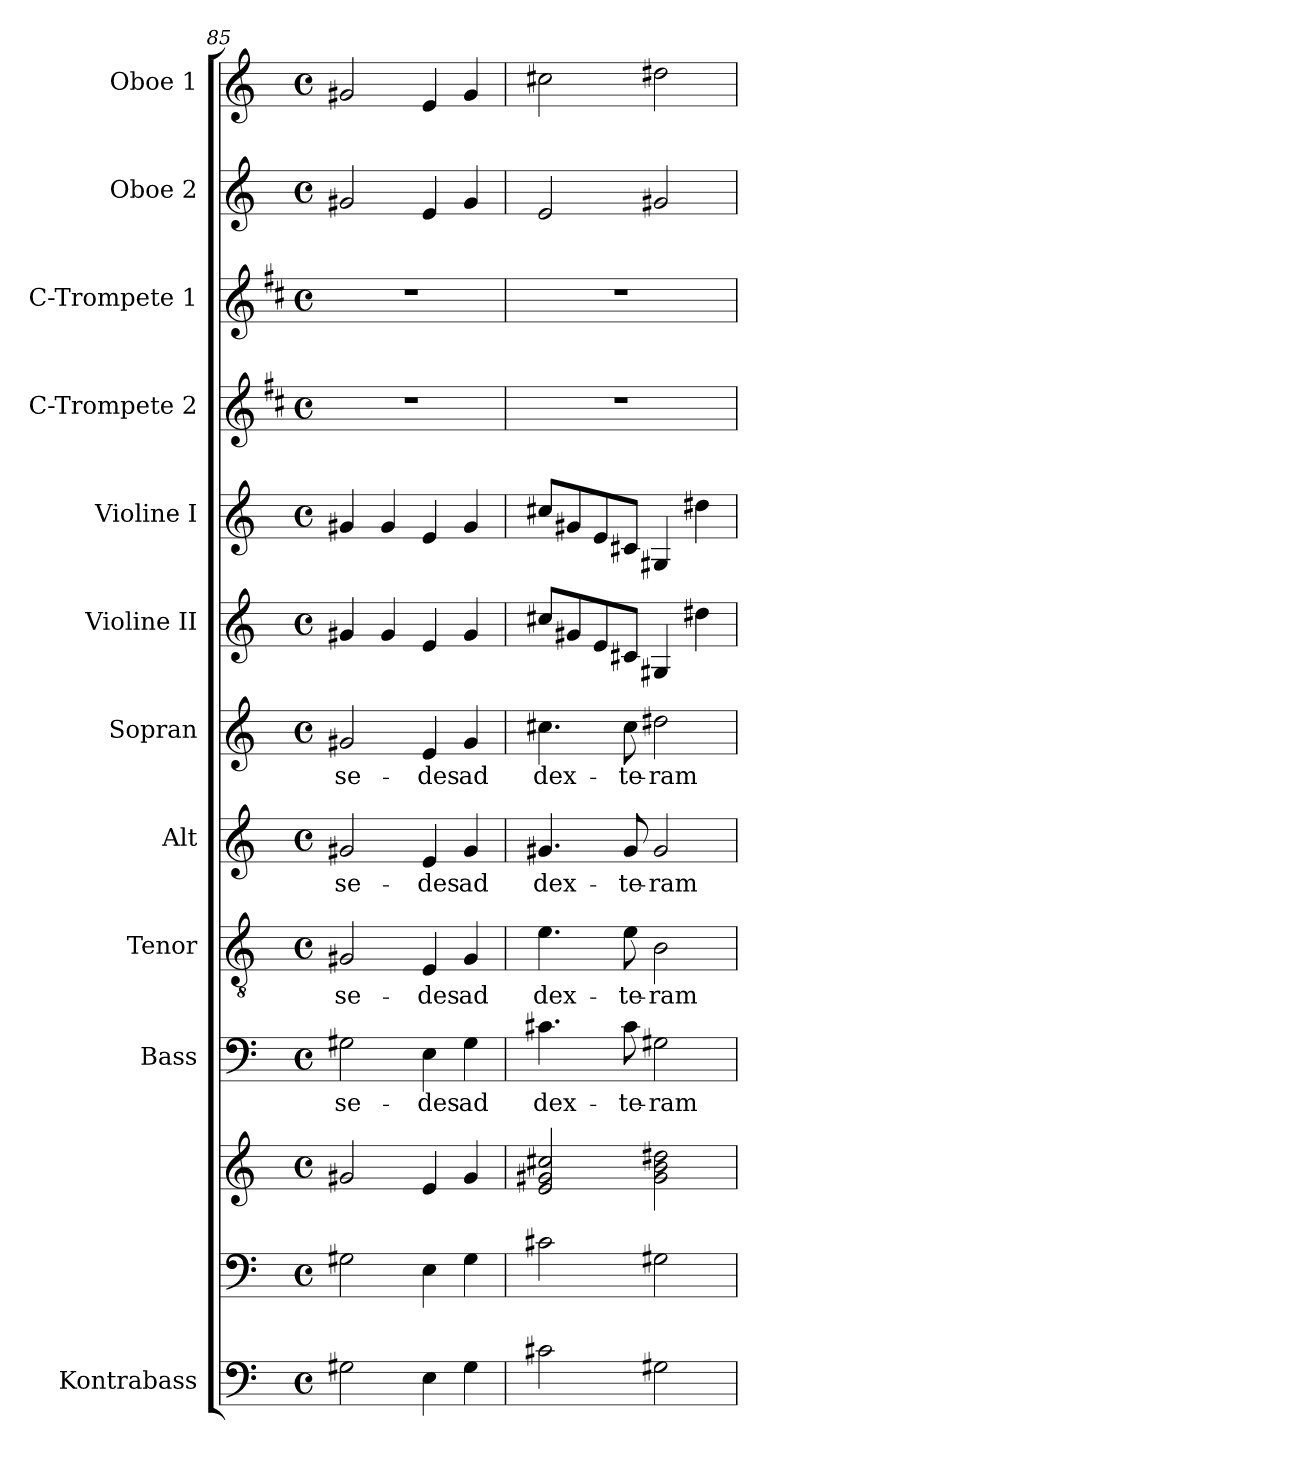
**kern	**kern	**kern	**kern	**text	**kern	**text	**kern	**text	**kern	**text	**kern	**kern	**kern	**kern	**kern	**kern
*part12	*part11	*part11	*part10	*part10	*part9	*part9	*part8	*part8	*part7	*part7	*part6	*part5	*part4	*part3	*part2	*part1
*staff13	*staff12	*staff11	*staff10	*staff10	*staff9	*staff9	*staff8	*staff8	*staff7	*staff7	*staff6	*staff5	*staff4	*staff3	*staff2	*staff1
*I"Kontrabass	*	*	*I"Bass	*	*I"Tenor	*	*I"Alt	*	*I"Sopran	*	*I"Violine II	*I"Violine I	*I"C-Trompete 2	*I"C-Trompete 1	*I"Oboe 2	*I"Oboe 1
*I'Kb.	*	*	*I'B.	*	*I'T.	*	*I'A.	*	*I'S.	*	*I'Vl. II	*I'Vl. I	*I'C Trp. 2	*I'C Trp. 1	*I'Ob. 2	*I'Ob. 1
*clefF4	*clefF4	*clefG2	*clefF4	*	*clefGv2	*	*clefG2	*	*clefG2	*	*clefG2	*clefG2	*clefG2	*clefG2	*clefG2	*clefG2
*ITrd7c12	*	*	*	*	*	*	*	*	*	*	*	*	*ITrd1c2	*ITrd1c2	*	*
*k[]	*k[]	*k[]	*k[]	*	*k[]	*	*k[]	*	*k[]	*	*k[]	*k[]	*k[]	*k[]	*k[]	*k[]
*C:	*C:	*C:	*C:	*	*C:	*	*C:	*	*C:	*	*C:	*C:	*C:	*C:	*C:	*C:
*M4/4	*M4/4	*M4/4	*M4/4	*	*M4/4	*	*M4/4	*	*M4/4	*	*M4/4	*M4/4	*M4/4	*M4/4	*M4/4	*M4/4
*met(c)	*met(c)	*met(c)	*met(c)	*	*met(c)	*	*met(c)	*	*met(c)	*	*met(c)	*met(c)	*met(c)	*met(c)	*met(c)	*met(c)
=85	=85	=85	=85	=85	=85	=85	=85	=85	=85	=85	=85	=85	=85	=85	=85	=85
!	!	!	!	!LO:LY:b	!	!LO:LY:b	!	!LO:LY:b	!	!LO:LY:b	!	!	!	!	!	!
2GG#X\	2G#X\	2g#X/	2G#X\	se-	2G#X/	se-	2g#X/	se-	2g#X/	se-	4g#X/	4g#X/	1r	1r	2g#X/	2g#X/
.	.	.	.	.	.	.	.	.	.	.	4g#/	4g#/	.	.	.	.
!	!	!	!	!LO:LY:b	!	!LO:LY:b	!	!LO:LY:b	!	!LO:LY:b	!	!	!	!	!	!
4EE\	4E\	4e/	4E\	-des	4E/	-des	4e/	-des	4e/	-des	4e/	4e/	.	.	4e/	4e/
!	!	!	!	!LO:LY:b	!	!LO:LY:b	!	!LO:LY:b	!	!LO:LY:b	!	!	!	!	!	!
4GG#\	4G#\	4g#/	4G#\	ad	4G#/	ad	4g#/	ad	4g#/	ad	4g#/	4g#/	.	.	4g#/	4g#/
=86	=86	=86	=86	=86	=86	=86	=86	=86	=86	=86	=86	=86	=86	=86	=86	=86
!	!	!	!	!LO:LY:b	!	!LO:LY:b	!	!LO:LY:b	!	!LO:LY:b	!	!	!	!	!	!
2C#X\	2c#X\	2e/ 2g#X/ 2cc#X/	4.c#X\	dex-	4.e\	dex-	4.g#X/	dex-	4.cc#X\	dex-	8cc#X/L	8cc#X/L	1r	1r	2e/	2cc#X\
.	.	.	.	.	.	.	.	.	.	.	8g#X/	8g#X/	.	.	.	.
.	.	.	.	.	.	.	.	.	.	.	8e/	8e/	.	.	.	.
!	!	!	!	!LO:LY:b	!	!LO:LY:b	!	!LO:LY:b	!	!LO:LY:b	!	!	!	!	!	!
.	.	.	8c#\	-te-	8e\	-te-	8g#/	-te-	8cc#\	-te-	8c#X/J	8c#X/J	.	.	.	.
!	!	!	!	!LO:LY:b	!	!LO:LY:b	!	!LO:LY:b	!	!LO:LY:b	!	!	!	!	!	!
2GG#X\	2G#X\	2g#\ 2b\ 2dd#X\	2G#X\	-ram	2B\	-ram	2g#/	-ram	2dd#X\	-ram	4G#X/	4G#X/	.	.	2g#X/	2dd#X\
.	.	.	.	.	.	.	.	.	.	.	4dd#X\	4dd#X\	.	.	.	.
=	=	=	=	=	=	=	=	=	=	=	=	=	=	=	=	=
*-	*-	*-	*-	*-	*-	*-	*-	*-	*-	*-	*-	*-	*-	*-	*-	*-
